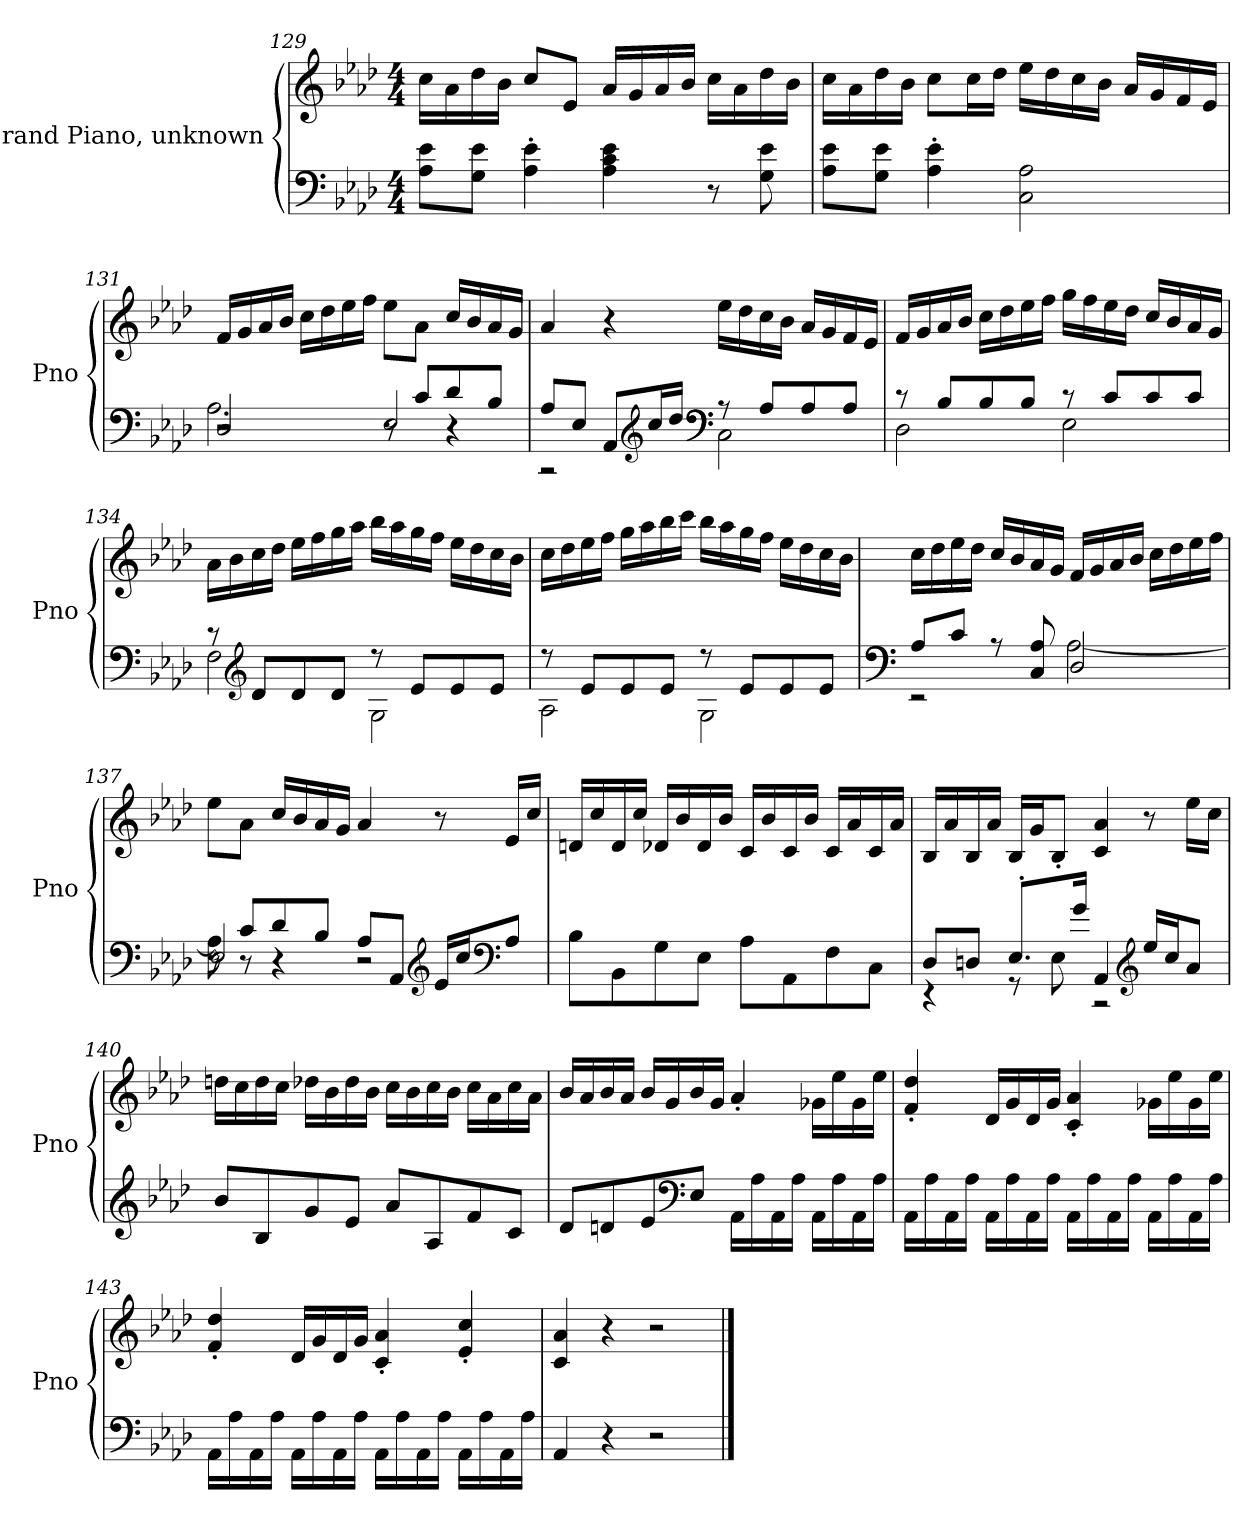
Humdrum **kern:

**kern	**kern
*part1	*part1
*staff2	*staff1
*I"Grand Piano, unknown	*
*I'Pno	*
*clefF4	*clefG2
*k[b-e-a-d-]	*k[b-e-a-d-]
*M4/4	*M4/4
=129	=129
8A-\ 8e-\L	16cc\LL
.	16a-\
8G\ 8e-\J	16dd-\
.	16b-\JJ
4A-\' 4e-\'	8cc/L
.	8e-/J
4A-\ 4c\ 4e-\	16a-/LL
.	16g/
.	16a-/
.	16b-/JJ
8r	16cc\LL
.	16a-\
8G\ 8e-\	16dd-\
.	16b-\JJ
!!LO:LB:g=z
=130	=130
8A-\ 8e-\L	16cc\LL
.	16a-\
8G\ 8e-\J	16dd-\
.	16b-\JJ
4A-\' 4e-\'	8cc\L
.	16cc\L
.	16dd-\JJ
2C\ 2A-\	16ee-\LL
.	16dd-\
.	16cc\
.	16b-\JJ
.	16a-/LL
.	16g/
.	16f/
.	16e-/JJ
=131	=131
*^	*
*	*^	*
2D-/	2.A-\	2r	16f/LL
.	.	.	16g/
.	.	.	16a-/
.	.	.	16b-/JJ
.	.	.	16cc\LL
.	.	.	16dd-\
.	.	.	16ee-\
.	.	.	16ff\JJ
8r	.	2E-/	8ee-\L
8c/L	.	.	8a-\J
8d-/	4r	.	16cc/LL
.	.	.	16b-/
8B-/J	.	.	16a-/
.	.	.	16g/JJ
*	*v	*v	*
=132	=132	=132
8A-/L	2r	4a-/
8E-/J	.	.
8AA-/L	.	4r
*clefG2	*	*
16cc/L	.	.
16dd-/JJ	.	.
*clefF4	*	*
8r	2C\	16ee-\LL
.	.	16dd-\
8A-/L	.	16cc\
.	.	16b-\JJ
8A-/	.	16a-/LL
.	.	16g/
8A-/J	.	16f/
.	.	16e-/JJ
!!LO:LB:g=z
=133	=133	=133
8r	2D-\	16f/LL
.	.	16g/
8B-/L	.	16a-/
.	.	16b-/JJ
8B-/	.	16cc\LL
.	.	16dd-\
8B-/J	.	16ee-\
.	.	16ff\JJ
8r	2E-\	16gg\LL
.	.	16ff\
8c/L	.	16ee-\
.	.	16dd-\JJ
8c/	.	16cc/LL
.	.	16b-/
8c/J	.	16a-/
.	.	16g/JJ
=134	=134	=134
8r	2F\	16a-\LL
.	.	16b-\
*clefG2	*	*
8d-/L	.	16cc\
.	.	16dd-\JJ
8d-/	.	16ee-\LL
.	.	16ff\
8d-/J	.	16gg\
.	.	16aa-\JJ
8r	2G\	16bb-\LL
.	.	16aa-\
8e-/L	.	16gg\
.	.	16ff\JJ
8e-/	.	16ee-\LL
.	.	16dd-\
8e-/J	.	16cc\
.	.	16b-\JJ
!!LO:LB:g=z
=135	=135	=135
8r	2A-\	16cc\LL
.	.	16dd-\
8e-/L	.	16ee-\
.	.	16ff\JJ
8e-/	.	16gg\LL
.	.	16aa-\
8e-/J	.	16bb-\
.	.	16ccc\JJ
8r	2G\	16bb-\LL
.	.	16aa-\
8e-/L	.	16gg\
.	.	16ff\JJ
8e-/	.	16ee-\LL
.	.	16dd-\
8e-/J	.	16cc\
.	.	16b-\JJ
=136	=136	=136
*clefF4	*	*
8A-/L	2r	16cc\LL
.	.	16dd-\
8c/J	.	16ee-\
.	.	16dd-\JJ
8r	.	16cc/LL
.	.	16b-/
8C/ 8A-/	.	16a-/
.	.	16g/JJ
2D-/	[2A-\	16f/LL
.	.	16g/
.	.	16a-/
.	.	16b-/JJ
.	.	16cc\LL
.	.	16dd-\
.	.	16ee-\
.	.	16ff\JJ
!!LO:LB:g=z
=137	=137	=137
*	*^	*
8r	8A-\]	2E-/	8ee-\L
8c/L	8r	.	8a-\J
8d-/	4r	.	16cc/LL
.	.	.	16b-/
8B-/J	.	.	16a-/
.	.	.	16g/JJ
8A-/L	2r	2r	4a-/
8AA-/J	.	.	.
*clefG2	*	*	*
16e-/LL	.	.	8r
16cc/J	.	.	.
*clefF4	*	*	*
8A-/J	.	.	16e-/LL
.	.	.	16cc/JJ
*v	*v	*v	*
=138	=138
8B-\L	16dn/LL
.	16cc/
8BB-\	16d/
.	16cc/JJ
8G\	16d-X/LL
.	16b-/
8E-\J	16d-/
.	16b-/JJ
8A-\L	16c/LL
.	16b-/
8AA-\	16c/
.	16b-/JJ
8F\	16c/LL
.	16a-/
8C\J	16c/
.	16a-/JJ
!!LO:LB:g=z
=139	=139
*^	*
8D-/L	4r	16B-/LL
.	.	16a-/
8Dn/J	.	16B-/
.	.	16a-/JJ
8.E-'/L	8r	16B-/LL
.	.	16g/J
.	8E-\	8B-'/J
16g/Jk	.	.
4AA-/	2r	4c/ 4a-/
*clefG2	*	*
16ee-/LL	.	8r
16cc/J	.	.
8a-/J	.	16ee-\LL
.	.	16cc\JJ
*v	*v	*
=140	=140
8b-/L	16ddn\LL
.	16cc\
8B-/	16dd\
.	16cc\JJ
8g/	16dd-X\LL
.	16b-\
8e-/J	16dd-\
.	16b-\JJ
8a-/L	16cc\LL
.	16b-\
8A-/	16cc\
.	16b-\JJ
8f/	16cc\LL
.	16a-\
8c/J	16cc\
.	16a-\JJ
!!LO:PB:g=z
=141	=141
8d-/L	16b-/LL
.	16a-/
8dn/	16b-/
.	16a-/JJ
8e-/	16b-/LL
.	16g/
*clefF4	*
8E-/J	16b-/
.	16g/JJ
16AA-\LL	4a-'/
16A-\	.
16AA-\	.
16A-\JJ	.
16AA-\LL	16g-X\LL
16A-\	16ee-\
16AA-\	16g-\
16A-\JJ	16ee-\JJ
=142	=142
16AA-\LL	4f/' 4dd-/'
16A-\	.
16AA-\	.
16A-\JJ	.
16AA-\LL	16d-/LL
16A-\	16g/
16AA-\	16d-/
16A-\JJ	16g/JJ
16AA-\LL	4c/' 4a-/'
16A-\	.
16AA-\	.
16A-\JJ	.
16AA-\LL	16g-X\LL
16A-\	16ee-\
16AA-\	16g-\
16A-\JJ	16ee-\JJ
!!LO:LB:g=z
=143	=143
16AA-\LL	4f/' 4dd-/'
16A-\	.
16AA-\	.
16A-\JJ	.
16AA-\LL	16d-/LL
16A-\	16g/
16AA-\	16d-/
16A-\JJ	16g/JJ
16AA-\LL	4c/' 4a-/'
16A-\	.
16AA-\	.
16A-\JJ	.
16AA-\LL	4e-/' 4cc/'
16A-\	.
16AA-\	.
16A-\JJ	.
=144	=144
4AA-/	4c/ 4a-/
4r	4r
2r	2r
==	==
*-	*-
